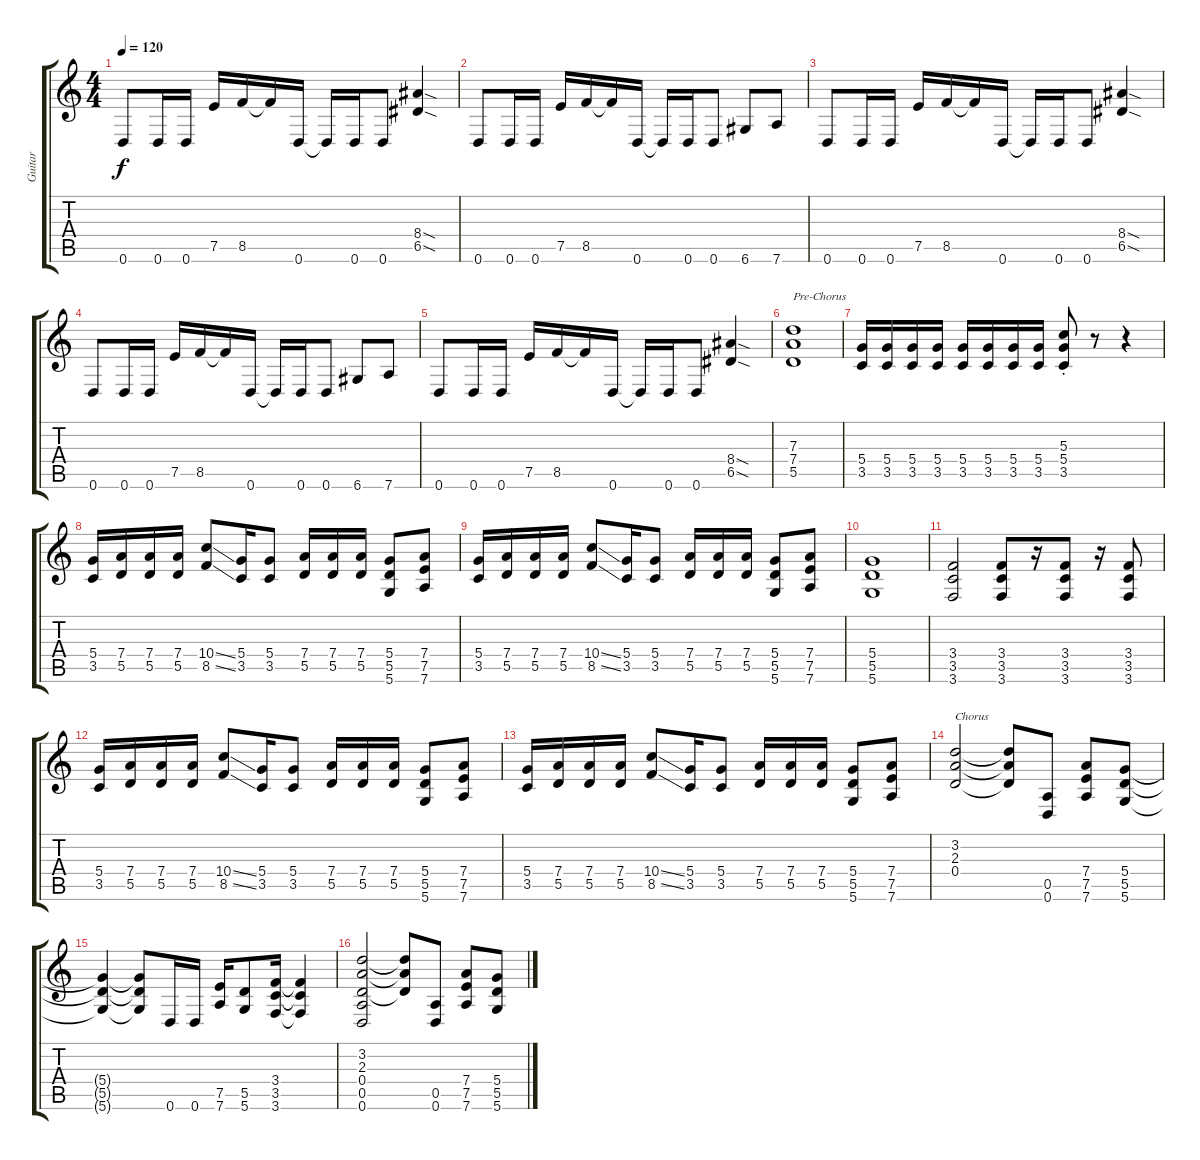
\track ("Guitar" "Guitar") {instrument distortionguitar}
\staff {score tabs}
\tuning (E4 B3 G3 D3 A2 D2) {hide}
\ts (4 4)
\tempo 120
\clef g2
\ks c
0.6.8{dy f} 0.6.16 0.6.16 7.5.16 8.5.16 8.5{t}.16 0.6.16 0.6{t}.16 0.6.16 0.6.8 (8.4{sod} 6.5{sod}).4 |
0.6.8 0.6.16 0.6.16 7.5.16 8.5.16 8.5{t}.16 0.6.16 0.6{t}.16 0.6.16 0.6.8 6.6.8 7.6.8 |
0.6.8 0.6.16 0.6.16 7.5.16 8.5.16 8.5{t}.16 0.6.16 0.6{t}.16 0.6.16 0.6.8 (8.4{sod} 6.5{sod}).4 |
0.6.8 0.6.16 0.6.16 7.5.16 8.5.16 8.5{t}.16 0.6.16 0.6{t}.16 0.6.16 0.6.8 6.6.8 7.6.8 |
0.6.8 0.6.16 0.6.16 7.5.16 8.5.16 8.5{t}.16 0.6.16 0.6{t}.16 0.6.16 0.6.8 (8.4{sod} 6.5{sod}).4 |
(7.3 7.4 5.5).1{txt "Pre-Chorus"} |
(5.4 3.5).16 (5.4 3.5).16 (5.4 3.5).16 (5.4 3.5).16 (5.4 3.5).16 (5.4 3.5).16 (5.4 3.5).16 (5.4 3.5).16 (5.3{st} 5.4 3.5).8 r.8 r.4 |
(5.4 3.5).16 (7.4 5.5).16 (7.4 5.5).16 (7.4 5.5).16 (10.4{ss} 8.5{ss}).8 (5.4 3.5).16 (5.4 3.5).8 (7.4 5.5).16 (7.4 5.5).16 (7.4 5.5).16 (5.4 5.5 5.6).8 (7.4 7.5 7.6).8 |
(5.4 3.5).16 (7.4 5.5).16 (7.4 5.5).16 (7.4 5.5).16 (10.4{ss} 8.5{ss}).8 (5.4 3.5).16 (5.4 3.5).8 (7.4 5.5).16 (7.4 5.5).16 (7.4 5.5).16 (5.4 5.5 5.6).8 (7.4 7.5 7.6).8 |
(5.4 5.5 5.6).1 |
(3.4 3.5 3.6).2 (3.4 3.5 3.6).8 r.16 (3.4 3.5 3.6).8 r.16 (3.4 3.5 3.6).8 |
(5.4 3.5).16 (7.4 5.5).16 (7.4 5.5).16 (7.4 5.5).16 (10.4{ss} 8.5{ss}).8 (5.4 3.5).16 (5.4 3.5).8 (7.4 5.5).16 (7.4 5.5).16 (7.4 5.5).16 (5.4 5.5 5.6).8 (7.4 7.5 7.6).8 |
(5.4 3.5).16 (7.4 5.5).16 (7.4 5.5).16 (7.4 5.5).16 (10.4{ss} 8.5{ss}).8 (5.4 3.5).16 (5.4 3.5).8 (7.4 5.5).16 (7.4 5.5).16 (7.4 5.5).16 (5.4 5.5 5.6).8 (7.4 7.5 7.6).8 |
(3.2 2.3 0.4).2{txt "Chorus"} (3.2{t} 2.3{t} 0.4{t}).8 (0.5 0.6).8 (7.4 7.5 7.6).8 (5.4 5.5 5.6).8 |
(5.4{t} 5.5{t} 5.6{t}).4 (5.4{t} 5.5{t} 5.6{t}).8 0.6.16 0.6.16 (7.5 7.6).16 (5.5 5.6).8 (3.4 3.5 3.6).16 (3.4{t} 3.5{t} 3.6{t}).4 |
(3.2 2.3 0.4 0.5 0.6).2 (3.2{t} 2.3{t} 0.4{t}).8 (0.5 0.6).8 (7.4 7.5 7.6).8 (5.4 5.5 5.6).8
